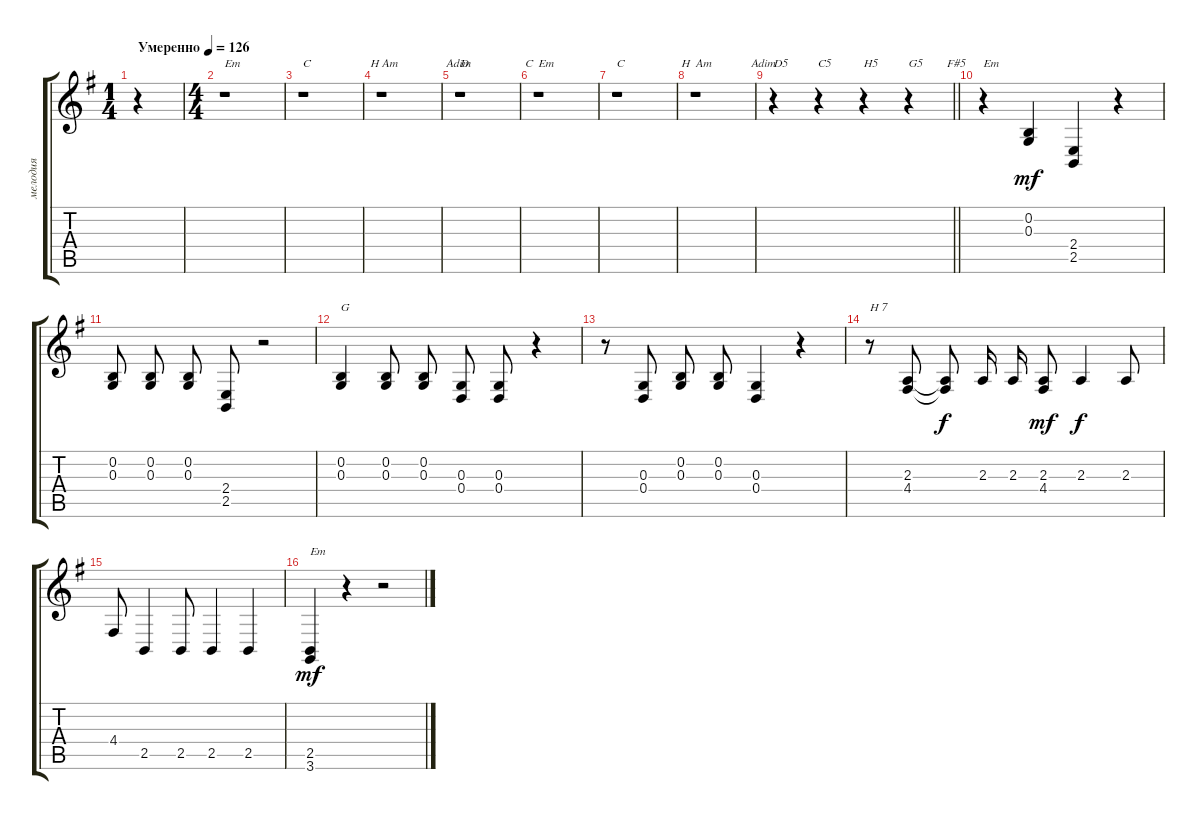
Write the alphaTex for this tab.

\track ("мелодия" "мелодия") {instrument accordion}
\staff {score tabs}
\tuning (E4 B3 G3 D3 A2 E2) {hide}
\ts (1 4)
\section ("" "")
\tempo (126 "Умеренно")
\clef g2
\ks eminor
r.4{dy mf instrument accordion} |
\ts (4 4)
r.1{txt "Em"} |
r.1{txt "C                    H"} |
r.1{txt "Am                Adim"} |
r.1{txt "D                   C"} |
r.1{txt "Em"} |
r.1{txt "C                   H"} |
r.1{txt "Am             Adim"} |
\barLineRight lightlight
r.4{txt "D5          C5        "} r.4 r.4{txt "H5"} r.4{txt "G5        F#5"} |
\section ("" "")
r.4{txt "Em"} (0.2 0.3).4 (2.4 2.5).4 r.4 |
(0.2 0.3).8{beam split} (0.2 0.3).8 (0.2 0.3).8{beam split} (2.4 2.5).8 r.2 |
(0.2 0.3).4{txt "G"} (0.2 0.3).8{beam split} (0.2 0.3).8 (0.3 0.4).8{beam split} (0.3 0.4).8 r.4 |
r.8 (0.3 0.4).8 (0.2 0.3).8{beam split} (0.2 0.3).8 (0.3 0.4).4 r.4 |
r.8{txt "H 7"} (2.3 4.4).8 (2.3{t} 4.4{t}).8{dy f beam split} 2.3.16{beam split} 2.3.16 (2.3 4.4).8{dy mf} 2.3.4{dy f} 2.3.8 |
4.4.8 2.5.4 2.5.8 2.5.4 2.5.4 |
(2.5 3.6).4{txt "Em" dy mf} r.4 r.2
